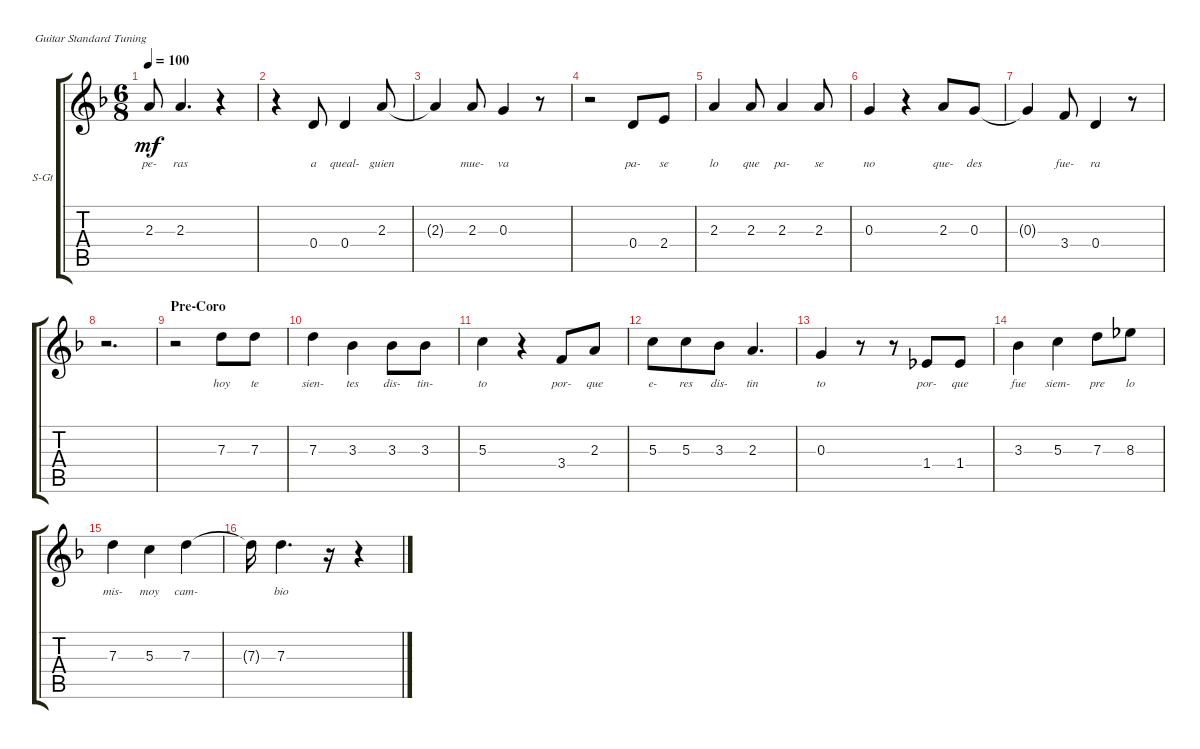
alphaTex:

\defaultSystemsLayout 4
\bracketExtendMode groupsimilarinstruments
\firstSystemTrackNameOrientation horizontal
\otherSystemsTrackNameOrientation horizontal
\track ("Voz" "S-Gt") {instrument bassoon}
\staff {score tabs}
\tuning (E4 B3 G3 D3 A2 E2)
\displaytranspose 12
\ts (6 8)
\tempo 100
\clef g2
\ks dminor
2.3.8{lyrics (0 "pe-") lyrics (1 "") lyrics (2 "") lyrics (3 "") lyrics (4 "") dy mf} 2.3.4{d lyrics (0 "ras") lyrics (1 "") lyrics (2 "") lyrics (3 "") lyrics (4 "")} r.4 |
r.4 0.4.8{lyrics (0 "a") lyrics (1 "") lyrics (2 "") lyrics (3 "") lyrics (4 "")} 0.4.4{lyrics (0 "queal-") lyrics (1 "") lyrics (2 "") lyrics (3 "") lyrics (4 "")} 2.3.8{lyrics (0 "guien") lyrics (1 "") lyrics (2 "") lyrics (3 "") lyrics (4 "")} |
2.3{t}.4{lyrics (0 "") lyrics (1 "") lyrics (2 "") lyrics (3 "") lyrics (4 "")} 2.3.8{lyrics (0 "mue-") lyrics (1 "") lyrics (2 "") lyrics (3 "") lyrics (4 "")} 0.3.4{lyrics (0 "va") lyrics (1 "") lyrics (2 "") lyrics (3 "") lyrics (4 "")} r.8 |
r.2 0.4.8{lyrics (0 "pa-") lyrics (1 "") lyrics (2 "") lyrics (3 "") lyrics (4 "")} 2.4.8{lyrics (0 "se") lyrics (1 "") lyrics (2 "") lyrics (3 "") lyrics (4 "")} |
2.3.4{lyrics (0 "lo") lyrics (1 "") lyrics (2 "") lyrics (3 "") lyrics (4 "")} 2.3.8{lyrics (0 "que") lyrics (1 "") lyrics (2 "") lyrics (3 "") lyrics (4 "")} 2.3.4{lyrics (0 "pa-") lyrics (1 "") lyrics (2 "") lyrics (3 "") lyrics (4 "")} 2.3.8{lyrics (0 "se") lyrics (1 "") lyrics (2 "") lyrics (3 "") lyrics (4 "")} |
0.3.4{lyrics (0 "no") lyrics (1 "") lyrics (2 "") lyrics (3 "") lyrics (4 "")} r.4 2.3.8{lyrics (0 "que-") lyrics (1 "") lyrics (2 "") lyrics (3 "") lyrics (4 "")} 0.3.8{lyrics (0 "des") lyrics (1 "") lyrics (2 "") lyrics (3 "") lyrics (4 "")} |
0.3{t}.4{lyrics (0 "") lyrics (1 "") lyrics (2 "") lyrics (3 "") lyrics (4 "")} 3.4.8{lyrics (0 "fue-") lyrics (1 "") lyrics (2 "") lyrics (3 "") lyrics (4 "")} 0.4.4{lyrics (0 "ra") lyrics (1 "") lyrics (2 "") lyrics (3 "") lyrics (4 "")} r.8 |
r.2{d} |
\section ("" "Pre-Coro")
r.2 7.3.8{lyrics (0 "hoy") lyrics (1 "") lyrics (2 "") lyrics (3 "") lyrics (4 "")} 7.3.8{lyrics (0 "te") lyrics (1 "") lyrics (2 "") lyrics (3 "") lyrics (4 "")} |
7.3.4{lyrics (0 "sien-") lyrics (1 "") lyrics (2 "") lyrics (3 "") lyrics (4 "")} 3.3.4{lyrics (0 "tes") lyrics (1 "") lyrics (2 "") lyrics (3 "") lyrics (4 "")} 3.3.8{lyrics (0 "dis-") lyrics (1 "") lyrics (2 "") lyrics (3 "") lyrics (4 "")} 3.3.8{lyrics (0 "tin-") lyrics (1 "") lyrics (2 "") lyrics (3 "") lyrics (4 "")} |
5.3.4{lyrics (0 "to") lyrics (1 "") lyrics (2 "") lyrics (3 "") lyrics (4 "")} r.4 3.4.8{lyrics (0 "por-") lyrics (1 "") lyrics (2 "") lyrics (3 "") lyrics (4 "")} 2.3.8{lyrics (0 "que") lyrics (1 "") lyrics (2 "") lyrics (3 "") lyrics (4 "")} |
5.3.8{lyrics (0 "e-") lyrics (1 "") lyrics (2 "") lyrics (3 "") lyrics (4 "")} 5.3.8{lyrics (0 "res") lyrics (1 "") lyrics (2 "") lyrics (3 "") lyrics (4 "")} 3.3.8{lyrics (0 "dis-") lyrics (1 "") lyrics (2 "") lyrics (3 "") lyrics (4 "")} 2.3.4{d lyrics (0 "tin") lyrics (1 "") lyrics (2 "") lyrics (3 "") lyrics (4 "")} |
0.3.4{lyrics (0 "to") lyrics (1 "") lyrics (2 "") lyrics (3 "") lyrics (4 "")} r.8 r.8 1.4.8{lyrics (0 "por-") lyrics (1 "") lyrics (2 "") lyrics (3 "") lyrics (4 "")} 1.4.8{lyrics (0 "que") lyrics (1 "") lyrics (2 "") lyrics (3 "") lyrics (4 "")} |
3.3.4{lyrics (0 "fue") lyrics (1 "") lyrics (2 "") lyrics (3 "") lyrics (4 "")} 5.3.4{lyrics (0 "siem-") lyrics (1 "") lyrics (2 "") lyrics (3 "") lyrics (4 "")} 7.3.8{lyrics (0 "pre") lyrics (1 "") lyrics (2 "") lyrics (3 "") lyrics (4 "")} 8.3.8{lyrics (0 "lo") lyrics (1 "") lyrics (2 "") lyrics (3 "") lyrics (4 "")} |
7.3.4{lyrics (0 "mis-") lyrics (1 "") lyrics (2 "") lyrics (3 "") lyrics (4 "")} 5.3.4{lyrics (0 "moy") lyrics (1 "") lyrics (2 "") lyrics (3 "") lyrics (4 "")} 7.3.4{lyrics (0 "cam-") lyrics (1 "") lyrics (2 "") lyrics (3 "") lyrics (4 "")} |
7.3{t}.16{lyrics (0 "") lyrics (1 "") lyrics (2 "") lyrics (3 "") lyrics (4 "")} 7.3.4{d lyrics (0 "bio") lyrics (1 "") lyrics (2 "") lyrics (3 "") lyrics (4 "")} r.16 r.4
